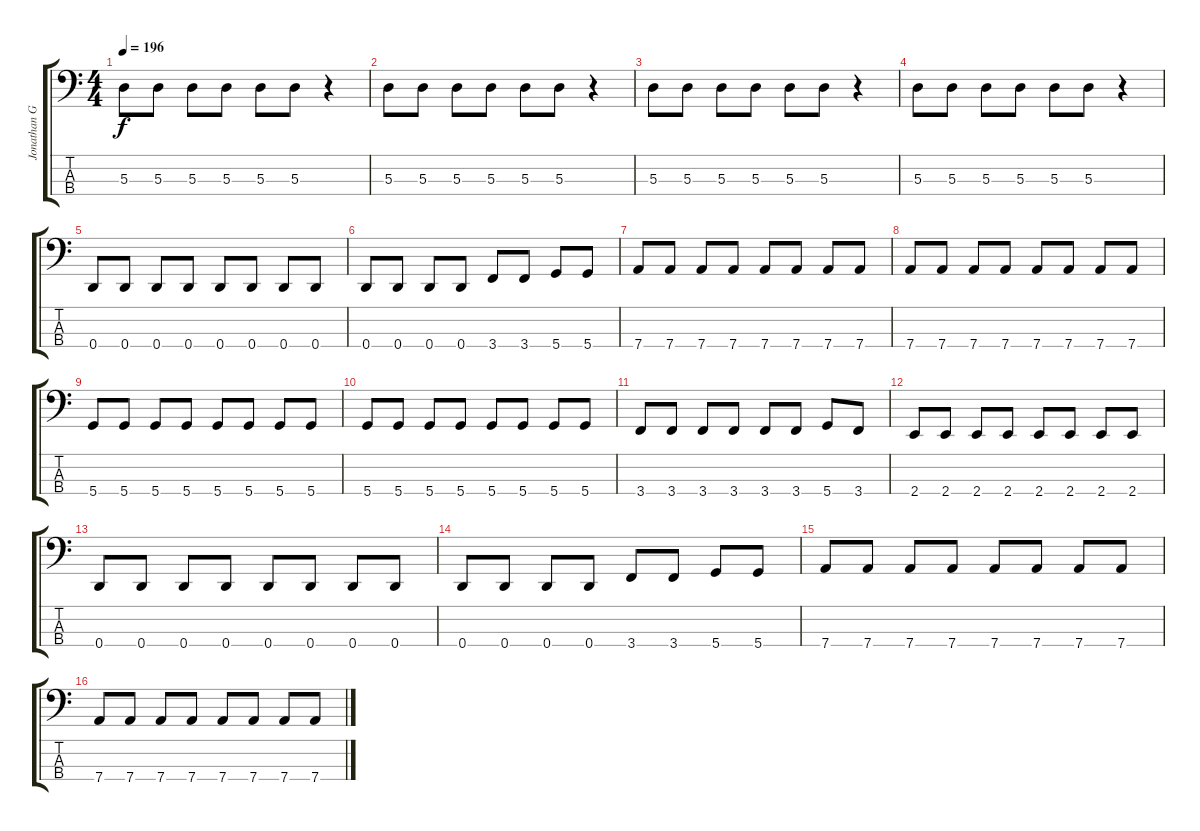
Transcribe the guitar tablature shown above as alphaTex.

\track ("Jonathan Gallant" "Jonathan G") {instrument electricbassfinger}
\staff {score tabs}
\tuning (G2 D2 A1 D1) {hide}
\ts (4 4)
\tempo 196
\clef f4
\ks c
5.3.8{dy f} 5.3.8 5.3.8 5.3.8 5.3.8 5.3.8 r.4 |
5.3.8 5.3.8 5.3.8 5.3.8 5.3.8 5.3.8 r.4 |
5.3.8 5.3.8 5.3.8 5.3.8 5.3.8 5.3.8 r.4 |
5.3.8 5.3.8 5.3.8 5.3.8 5.3.8 5.3.8 r.4 |
0.4.8 0.4.8 0.4.8 0.4.8 0.4.8 0.4.8 0.4.8 0.4.8 |
0.4.8 0.4.8 0.4.8 0.4.8 3.4.8 3.4.8 5.4.8 5.4.8 |
7.4.8 7.4.8 7.4.8 7.4.8 7.4.8 7.4.8 7.4.8 7.4.8 |
7.4.8 7.4.8 7.4.8 7.4.8 7.4.8 7.4.8 7.4.8 7.4.8 |
5.4.8 5.4.8 5.4.8 5.4.8 5.4.8 5.4.8 5.4.8 5.4.8 |
5.4.8 5.4.8 5.4.8 5.4.8 5.4.8 5.4.8 5.4.8 5.4.8 |
3.4.8 3.4.8 3.4.8 3.4.8 3.4.8 3.4.8 5.4.8 3.4.8 |
2.4.8 2.4.8 2.4.8 2.4.8 2.4.8 2.4.8 2.4.8 2.4.8 |
0.4.8 0.4.8 0.4.8 0.4.8 0.4.8 0.4.8 0.4.8 0.4.8 |
0.4.8 0.4.8 0.4.8 0.4.8 3.4.8 3.4.8 5.4.8 5.4.8 |
7.4.8 7.4.8 7.4.8 7.4.8 7.4.8 7.4.8 7.4.8 7.4.8 |
7.4.8 7.4.8 7.4.8 7.4.8 7.4.8 7.4.8 7.4.8 7.4.8
